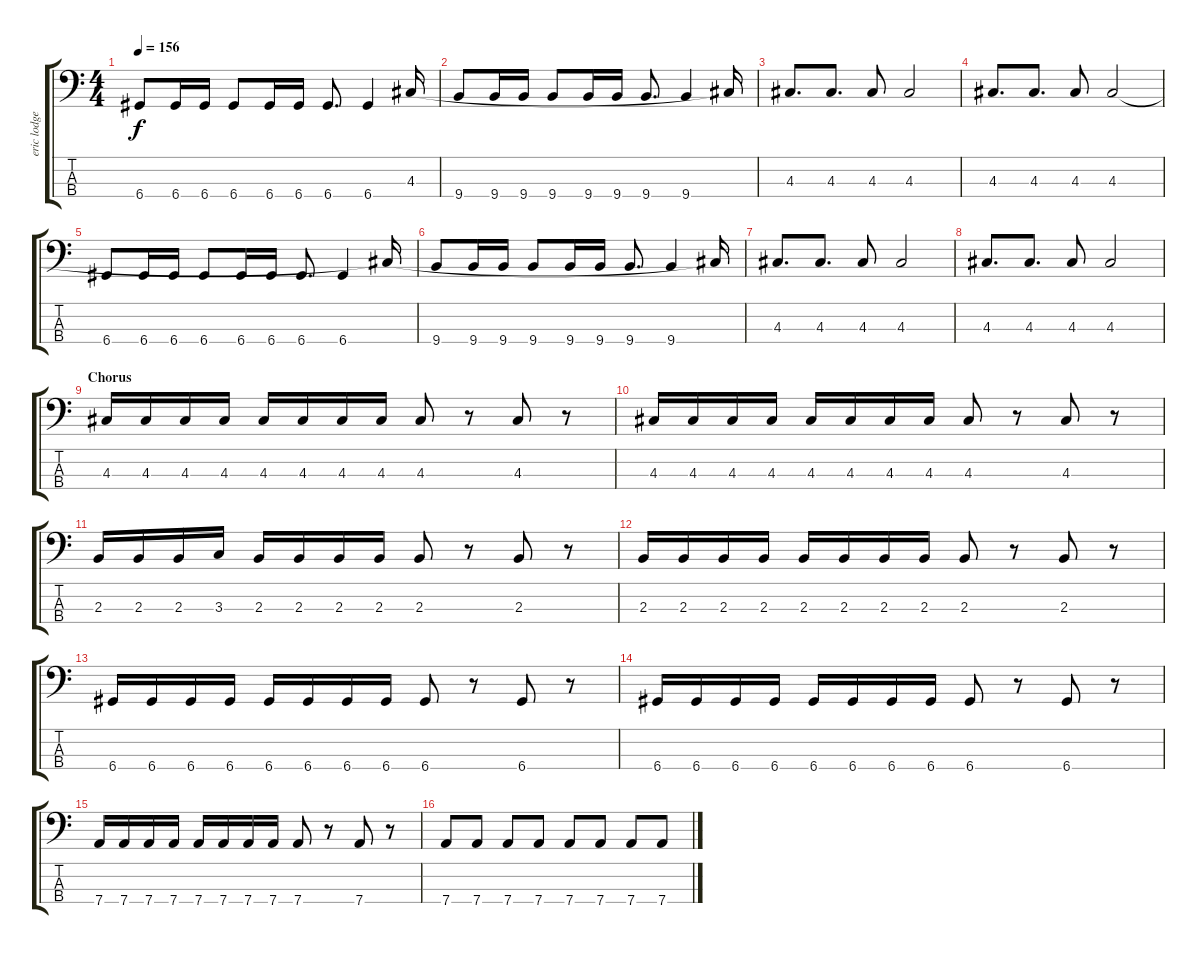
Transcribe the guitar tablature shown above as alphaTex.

\track ("eric lodge" "eric lodge") {instrument electricbasspick}
\staff {score tabs}
\tuning (G2 D2 A1 D1) {hide}
\ts (4 4)
\tempo 156
\clef f4
\ks c
6.4.8{dy f} 6.4.16 6.4.16 6.4.8 6.4.16 6.4.16 6.4.8{d} 6.4.4 4.3{t}.16 |
9.4.8 9.4.16 9.4.16 9.4.8 9.4.16 9.4.16 9.4.8{d} 9.4.4 4.3{t}.16 |
4.3.8{d} 4.3.8{d} 4.3.8 4.3.2 |
4.3.8{d} 4.3.8{d} 4.3.8 4.3.2 |
6.4.8 6.4.16 6.4.16 6.4.8 6.4.16 6.4.16 6.4.8{d} 6.4.4 4.3{t}.16 |
9.4.8 9.4.16 9.4.16 9.4.8 9.4.16 9.4.16 9.4.8{d} 9.4.4 4.3{t}.16 |
4.3.8{d} 4.3.8{d} 4.3.8 4.3.2 |
4.3.8{d} 4.3.8{d} 4.3.8 4.3.2 |
\section ("" "Chorus")
4.3.16 4.3.16 4.3.16 4.3.16 4.3.16 4.3.16 4.3.16 4.3.16 4.3.8 r.8 4.3.8 r.8 |
4.3.16 4.3.16 4.3.16 4.3.16 4.3.16 4.3.16 4.3.16 4.3.16 4.3.8 r.8 4.3.8 r.8 |
2.3.16 2.3.16 2.3.16 3.3.16 2.3.16 2.3.16 2.3.16 2.3.16 2.3.8 r.8 2.3.8 r.8 |
2.3.16 2.3.16 2.3.16 2.3.16 2.3.16 2.3.16 2.3.16 2.3.16 2.3.8 r.8 2.3.8 r.8 |
6.4.16 6.4.16 6.4.16 6.4.16 6.4.16 6.4.16 6.4.16 6.4.16 6.4.8 r.8 6.4.8 r.8 |
6.4.16 6.4.16 6.4.16 6.4.16 6.4.16 6.4.16 6.4.16 6.4.16 6.4.8 r.8 6.4.8 r.8 |
7.4.16 7.4.16 7.4.16 7.4.16 7.4.16 7.4.16 7.4.16 7.4.16 7.4.8 r.8 7.4.8 r.8 |
7.4.8 7.4.8 7.4.8 7.4.8 7.4.8 7.4.8 7.4.8 7.4.8
